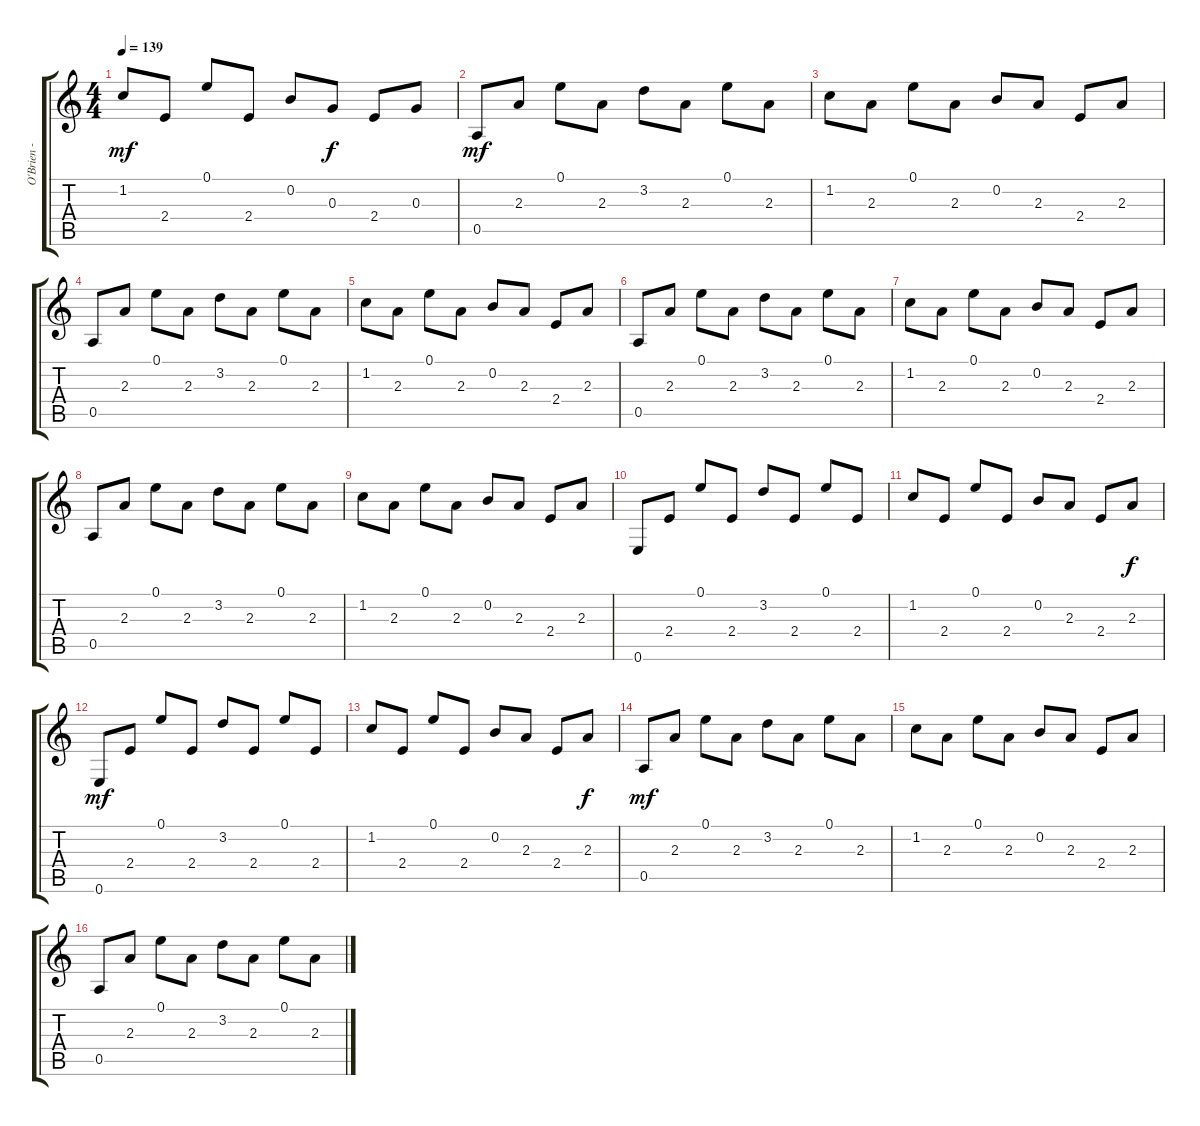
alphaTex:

\track ("O'Brien - Acoustic Guitar" "O'Brien - ") {instrument acousticguitarsteel}
\staff {score tabs}
\tuning (E4 B3 G3 D3 A2 E2) {hide}
\ts (4 4)
\tempo 139
\clef g2
\ks c
1.2.8{dy mf} 2.4.8 0.1.8 2.4.8 0.2.8 0.3.8{dy f} 2.4.8 0.3.8 |
0.5.8{dy mf} 2.3.8 0.1.8 2.3.8 3.2.8 2.3.8 0.1.8 2.3.8 |
1.2.8 2.3.8 0.1.8 2.3.8 0.2.8 2.3.8 2.4.8 2.3.8 |
0.5.8 2.3.8 0.1.8 2.3.8 3.2.8 2.3.8 0.1.8 2.3.8 |
1.2.8 2.3.8 0.1.8 2.3.8 0.2.8 2.3.8 2.4.8 2.3.8 |
0.5.8 2.3.8 0.1.8 2.3.8 3.2.8 2.3.8 0.1.8 2.3.8 |
1.2.8 2.3.8 0.1.8 2.3.8 0.2.8 2.3.8 2.4.8 2.3.8 |
0.5.8 2.3.8 0.1.8 2.3.8 3.2.8 2.3.8 0.1.8 2.3.8 |
1.2.8 2.3.8 0.1.8 2.3.8 0.2.8 2.3.8 2.4.8 2.3.8 |
0.6.8 2.4.8 0.1.8 2.4.8 3.2.8 2.4.8 0.1.8 2.4.8 |
1.2.8 2.4.8 0.1.8 2.4.8 0.2.8 2.3.8 2.4.8 2.3.8{dy f} |
0.6.8{dy mf} 2.4.8 0.1.8 2.4.8 3.2.8 2.4.8 0.1.8 2.4.8 |
1.2.8 2.4.8 0.1.8 2.4.8 0.2.8 2.3.8 2.4.8 2.3.8{dy f} |
0.5.8{dy mf} 2.3.8 0.1.8 2.3.8 3.2.8 2.3.8 0.1.8 2.3.8 |
1.2.8 2.3.8 0.1.8 2.3.8 0.2.8 2.3.8 2.4.8 2.3.8 |
0.5.8 2.3.8 0.1.8 2.3.8 3.2.8 2.3.8 0.1.8 2.3.8
